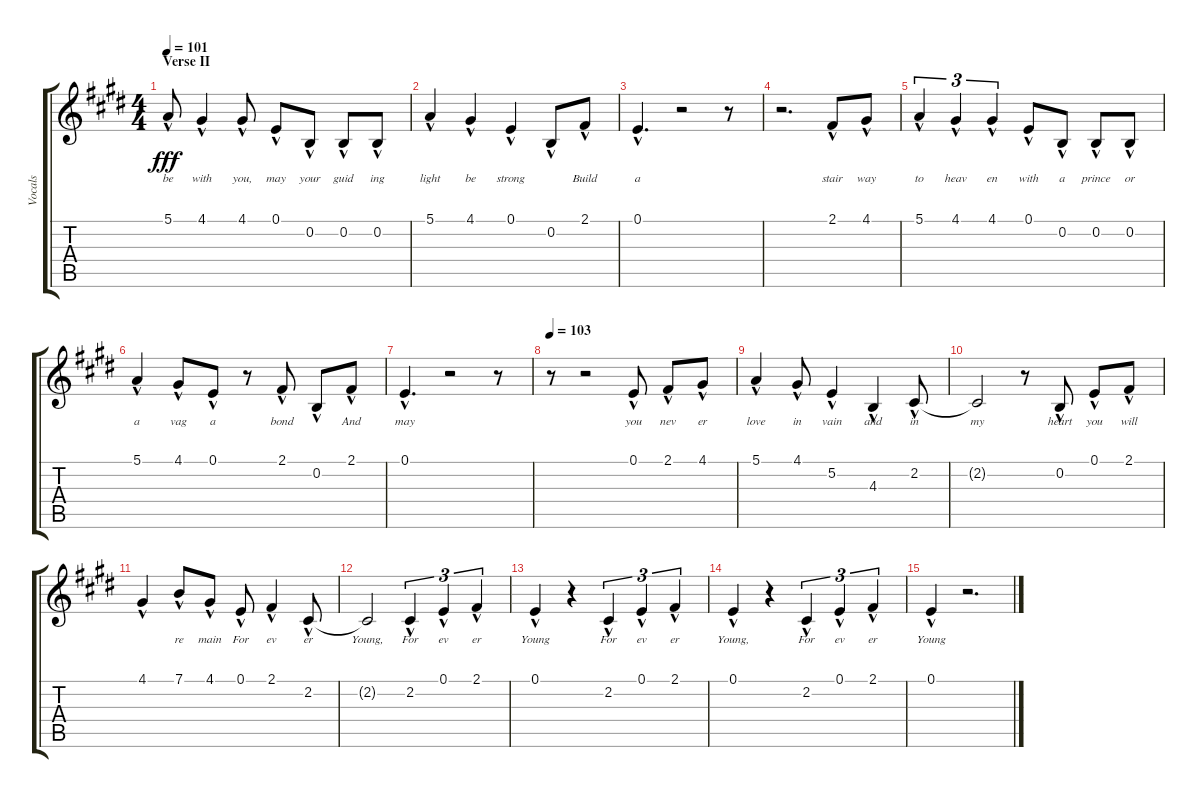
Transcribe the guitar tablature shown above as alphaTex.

\track ("Vocals" "Vocals") {instrument lead2sawtooth}
\staff {score tabs}
\tuning (E4 B3 G3 D3 A2 E2) {hide}
\ts (4 4)
\section ("" "Verse II")
\tempo 101
\clef g2
\ks e
5.1{hac}.8{lyrics (0 "be") lyrics (1 "") lyrics (2 "") lyrics (3 "") lyrics (4 "") dy fff} 4.1{hac}.4{lyrics (0 "with") lyrics (1 "") lyrics (2 "") lyrics (3 "") lyrics (4 "")} 4.1{hac}.8{lyrics (0 "you,") lyrics (1 "") lyrics (2 "") lyrics (3 "") lyrics (4 "")} 0.1{hac}.8{lyrics (0 "may") lyrics (1 "") lyrics (2 "") lyrics (3 "") lyrics (4 "")} 0.2{hac}.8{lyrics (0 "your") lyrics (1 "") lyrics (2 "") lyrics (3 "") lyrics (4 "")} 0.2{hac}.8{lyrics (0 "guid") lyrics (1 "") lyrics (2 "") lyrics (3 "") lyrics (4 "")} 0.2{hac}.8{lyrics (0 "ing") lyrics (1 "") lyrics (2 "") lyrics (3 "") lyrics (4 "")} |
5.1{hac}.4{lyrics (0 "light") lyrics (1 "") lyrics (2 "") lyrics (3 "") lyrics (4 "")} 4.1{hac}.4{lyrics (0 "be") lyrics (1 "") lyrics (2 "") lyrics (3 "") lyrics (4 "")} 0.1{hac}.4{lyrics (0 "strong") lyrics (1 "") lyrics (2 "") lyrics (3 "") lyrics (4 "")} 0.2{hac}.8{lyrics (0 "") lyrics (1 "") lyrics (2 "") lyrics (3 "") lyrics (4 "")} 2.1{hac}.8{lyrics (0 "Build") lyrics (1 "") lyrics (2 "") lyrics (3 "") lyrics (4 "")} |
0.1{hac}.4{d lyrics (0 "a") lyrics (1 "") lyrics (2 "") lyrics (3 "") lyrics (4 "")} r.2 r.8 |
r.2{d} 2.1{hac}.8{lyrics (0 "stair") lyrics (1 "") lyrics (2 "") lyrics (3 "") lyrics (4 "")} 4.1{hac}.8{lyrics (0 "way") lyrics (1 "") lyrics (2 "") lyrics (3 "") lyrics (4 "")} |
5.1{hac}.4{tu (3 2) lyrics (0 "to") lyrics (1 "") lyrics (2 "") lyrics (3 "") lyrics (4 "")} 4.1{hac}.4{tu (3 2) lyrics (0 "heav") lyrics (1 "") lyrics (2 "") lyrics (3 "") lyrics (4 "")} 4.1{hac}.4{tu (3 2) lyrics (0 "en") lyrics (1 "") lyrics (2 "") lyrics (3 "") lyrics (4 "")} 0.1{hac}.8{lyrics (0 "with") lyrics (1 "") lyrics (2 "") lyrics (3 "") lyrics (4 "")} 0.2{hac}.8{lyrics (0 "a") lyrics (1 "") lyrics (2 "") lyrics (3 "") lyrics (4 "")} 0.2{hac}.8{lyrics (0 "prince") lyrics (1 "") lyrics (2 "") lyrics (3 "") lyrics (4 "")} 0.2{hac}.8{lyrics (0 "or") lyrics (1 "") lyrics (2 "") lyrics (3 "") lyrics (4 "")} |
5.1{hac}.4{lyrics (0 "a") lyrics (1 "") lyrics (2 "") lyrics (3 "") lyrics (4 "")} 4.1{hac}.8{lyrics (0 "vag") lyrics (1 "") lyrics (2 "") lyrics (3 "") lyrics (4 "")} 0.1{hac}.8{lyrics (0 "a") lyrics (1 "") lyrics (2 "") lyrics (3 "") lyrics (4 "")} r.8 2.1{hac}.8{lyrics (0 "bond") lyrics (1 "") lyrics (2 "") lyrics (3 "") lyrics (4 "")} 0.2{hac}.8{lyrics (0 "") lyrics (1 "") lyrics (2 "") lyrics (3 "") lyrics (4 "")} 2.1{hac}.8{lyrics (0 "And") lyrics (1 "") lyrics (2 "") lyrics (3 "") lyrics (4 "")} |
0.1{hac}.4{d lyrics (0 "may") lyrics (1 "") lyrics (2 "") lyrics (3 "") lyrics (4 "")} r.2 r.8 |
\tempo 103
r.8 r.2 0.1{hac}.8{lyrics (0 "you") lyrics (1 "") lyrics (2 "") lyrics (3 "") lyrics (4 "")} 2.1{hac}.8{lyrics (0 "nev") lyrics (1 "") lyrics (2 "") lyrics (3 "") lyrics (4 "")} 4.1{hac}.8{lyrics (0 "er") lyrics (1 "") lyrics (2 "") lyrics (3 "") lyrics (4 "")} |
5.1{hac}.4{lyrics (0 "love") lyrics (1 "") lyrics (2 "") lyrics (3 "") lyrics (4 "")} 4.1{hac}.8{lyrics (0 "in") lyrics (1 "") lyrics (2 "") lyrics (3 "") lyrics (4 "")} 5.2{hac}.4{lyrics (0 "vain") lyrics (1 "") lyrics (2 "") lyrics (3 "") lyrics (4 "")} 4.3{hac}.4{lyrics (0 "and") lyrics (1 "") lyrics (2 "") lyrics (3 "") lyrics (4 "")} 2.2{hac}.8{lyrics (0 "in") lyrics (1 "") lyrics (2 "") lyrics (3 "") lyrics (4 "")} |
2.2{t}.2{lyrics (0 "my") lyrics (1 "") lyrics (2 "") lyrics (3 "") lyrics (4 "")} r.8 0.2{hac}.8{lyrics (0 "heart") lyrics (1 "") lyrics (2 "") lyrics (3 "") lyrics (4 "")} 0.1{hac}.8{lyrics (0 "you") lyrics (1 "") lyrics (2 "") lyrics (3 "") lyrics (4 "")} 2.1{hac}.8{lyrics (0 "will") lyrics (1 "") lyrics (2 "") lyrics (3 "") lyrics (4 "")} |
4.1{hac}.4{lyrics (0 "") lyrics (1 "") lyrics (2 "") lyrics (3 "") lyrics (4 "")} 7.1{hac}.8{lyrics (0 "re") lyrics (1 "") lyrics (2 "") lyrics (3 "") lyrics (4 "")} 4.1{hac}.8{lyrics (0 "main") lyrics (1 "") lyrics (2 "") lyrics (3 "") lyrics (4 "")} 0.1{hac}.8{lyrics (0 "For") lyrics (1 "") lyrics (2 "") lyrics (3 "") lyrics (4 "")} 2.1{hac}.4{lyrics (0 "ev") lyrics (1 "") lyrics (2 "") lyrics (3 "") lyrics (4 "")} 2.2{hac}.8{lyrics (0 "er") lyrics (1 "") lyrics (2 "") lyrics (3 "") lyrics (4 "")} |
2.2{t}.2{lyrics (0 "Young,") lyrics (1 "") lyrics (2 "") lyrics (3 "") lyrics (4 "")} 2.2{hac}.4{tu (3 2) lyrics (0 "For") lyrics (1 "") lyrics (2 "") lyrics (3 "") lyrics (4 "")} 0.1{hac}.4{tu (3 2) lyrics (0 "ev") lyrics (1 "") lyrics (2 "") lyrics (3 "") lyrics (4 "")} 2.1{hac}.4{tu (3 2) lyrics (0 "er") lyrics (1 "") lyrics (2 "") lyrics (3 "") lyrics (4 "")} |
0.1{hac}.4{lyrics (0 "Young") lyrics (1 "") lyrics (2 "") lyrics (3 "") lyrics (4 "")} r.4 2.2{hac}.4{tu (3 2) lyrics (0 "For") lyrics (1 "") lyrics (2 "") lyrics (3 "") lyrics (4 "")} 0.1{hac}.4{tu (3 2) lyrics (0 "ev") lyrics (1 "") lyrics (2 "") lyrics (3 "") lyrics (4 "")} 2.1{hac}.4{tu (3 2) lyrics (0 "er") lyrics (1 "") lyrics (2 "") lyrics (3 "") lyrics (4 "")} |
0.1{hac}.4{lyrics (0 "Young,") lyrics (1 "") lyrics (2 "") lyrics (3 "") lyrics (4 "")} r.4 2.2{hac}.4{tu (3 2) lyrics (0 "For") lyrics (1 "") lyrics (2 "") lyrics (3 "") lyrics (4 "")} 0.1{hac}.4{tu (3 2) lyrics (0 "ev") lyrics (1 "") lyrics (2 "") lyrics (3 "") lyrics (4 "")} 2.1{hac}.4{tu (3 2) lyrics (0 "er") lyrics (1 "") lyrics (2 "") lyrics (3 "") lyrics (4 "")} |
0.1{hac}.4{lyrics (0 "Young") lyrics (1 "") lyrics (2 "") lyrics (3 "") lyrics (4 "")} r.2{d}
